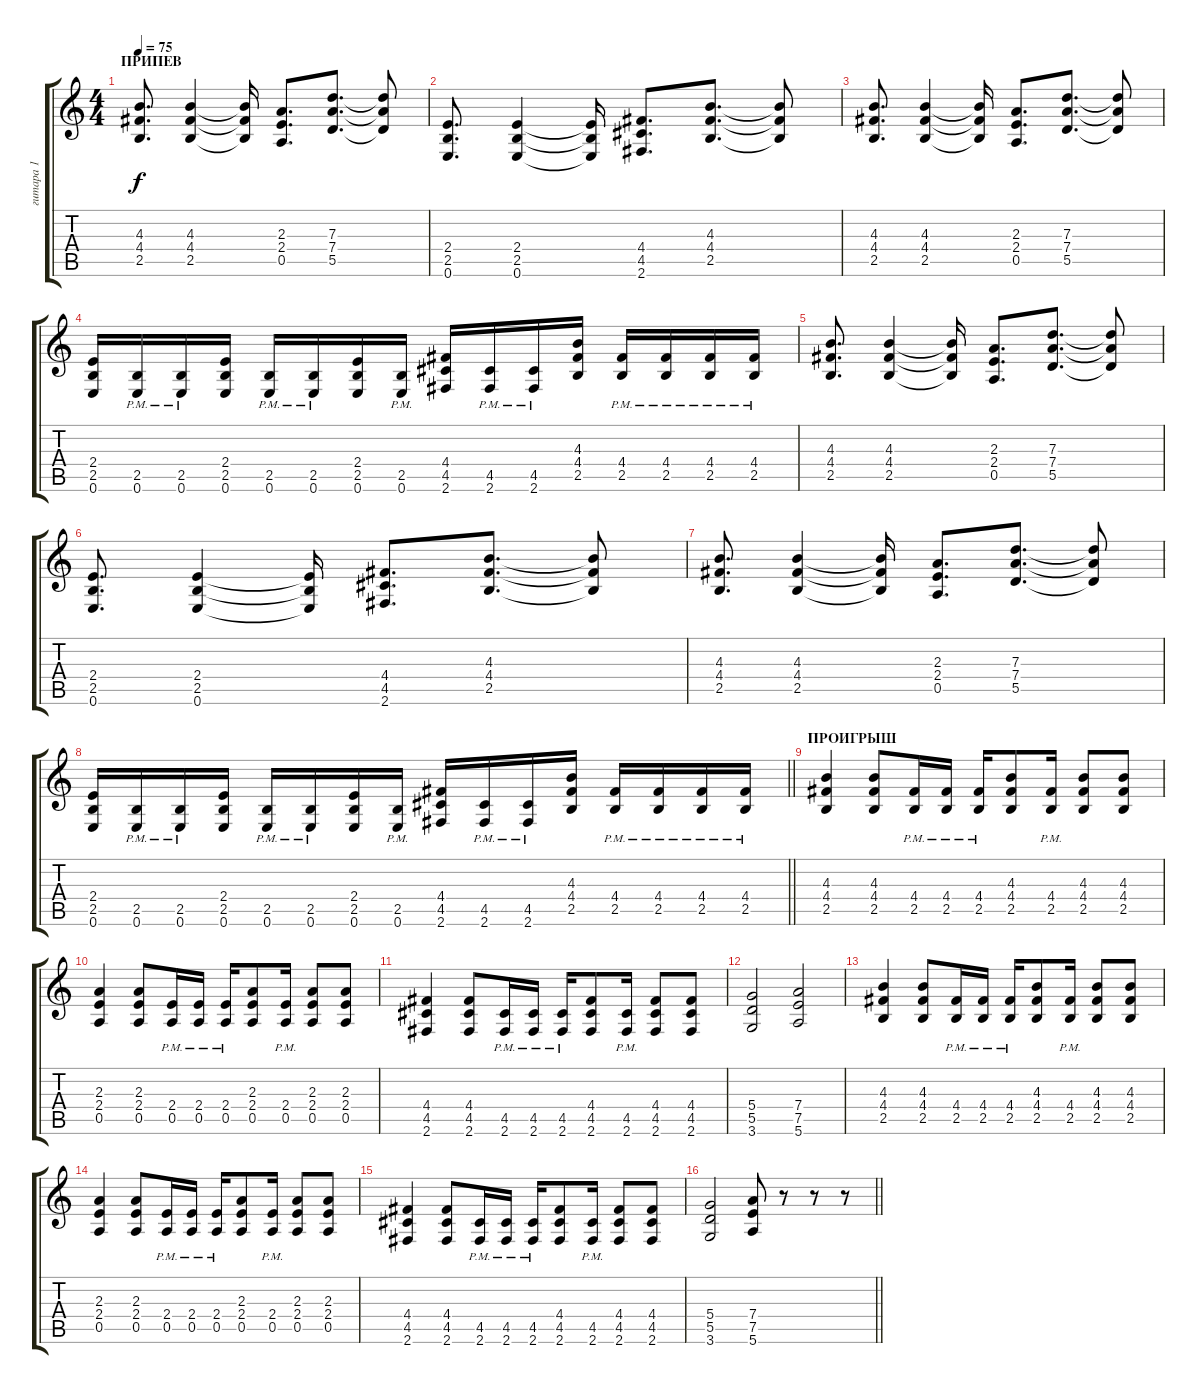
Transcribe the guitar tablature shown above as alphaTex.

\track ("гитара 1" "гитара 1") {instrument distortionguitar}
\staff {score tabs}
\tuning (E4 B3 G3 D3 A2 E2) {hide}
\ts (4 4)
\section ("" "ПРИПЕВ")
\tempo 75
\clef g2
\ks c
(4.3 4.4 2.5).8{d dy f} (4.3 4.4 2.5).4 (4.3{t} 4.4{t} 2.5{t}).16 (2.3 2.4 0.5).8{d} (7.3 7.4 5.5).8{d} (7.3{t} 7.4{t} 5.5{t}).8 |
(2.4 2.5 0.6).8{d} (2.4 2.5 0.6).4 (2.4{t} 2.5{t} 0.6{t}).16 (4.4 4.5 2.6).8{d} (4.3 4.4 2.5).8{d} (4.3{t} 4.4{t} 2.5{t}).8 |
(4.3 4.4 2.5).8{d} (4.3 4.4 2.5).4 (4.3{t} 4.4{t} 2.5{t}).16 (2.3 2.4 0.5).8{d} (7.3 7.4 5.5).8{d} (7.3{t} 7.4{t} 5.5{t}).8 |
(2.4 2.5 0.6).16 (2.5{pm} 0.6{pm}).16 (2.5{pm} 0.6{pm}).16 (2.4 2.5 0.6).16 (2.5{pm} 0.6{pm}).16 (2.5{pm} 0.6{pm}).16 (2.4 2.5 0.6).16 (2.5{pm} 0.6{pm}).16 (4.4 4.5 2.6).16 (4.5{pm} 2.6{pm}).16 (4.5{pm} 2.6{pm}).16 (4.3 4.4 2.5).16 (4.4{pm} 2.5{pm}).16 (4.4{pm} 2.5{pm}).16 (4.4{pm} 2.5{pm}).16 (4.4{pm} 2.5{pm}).16 |
(4.3 4.4 2.5).8{d} (4.3 4.4 2.5).4 (4.3{t} 4.4{t} 2.5{t}).16 (2.3 2.4 0.5).8{d} (7.3 7.4 5.5).8{d} (7.3{t} 7.4{t} 5.5{t}).8 |
(2.4 2.5 0.6).8{d} (2.4 2.5 0.6).4 (2.4{t} 2.5{t} 0.6{t}).16 (4.4 4.5 2.6).8{d} (4.3 4.4 2.5).8{d} (4.3{t} 4.4{t} 2.5{t}).8 |
(4.3 4.4 2.5).8{d} (4.3 4.4 2.5).4 (4.3{t} 4.4{t} 2.5{t}).16 (2.3 2.4 0.5).8{d} (7.3 7.4 5.5).8{d} (7.3{t} 7.4{t} 5.5{t}).8 |
\barLineRight lightlight
(2.4 2.5 0.6).16 (2.5{pm} 0.6{pm}).16 (2.5{pm} 0.6{pm}).16 (2.4 2.5 0.6).16 (2.5{pm} 0.6{pm}).16 (2.5{pm} 0.6{pm}).16 (2.4 2.5 0.6).16 (2.5{pm} 0.6{pm}).16 (4.4 4.5 2.6).16 (4.5{pm} 2.6{pm}).16 (4.5{pm} 2.6{pm}).16 (4.3 4.4 2.5).16 (4.4{pm} 2.5{pm}).16 (4.4{pm} 2.5{pm}).16 (4.4{pm} 2.5{pm}).16 (4.4{pm} 2.5{pm}).16 |
\section ("" "ПРОИГРЫШ")
(4.3 4.4 2.5).4 (4.3 4.4 2.5).8 (4.4{pm} 2.5{pm}).16 (4.4{pm} 2.5{pm}).16 (4.4{pm} 2.5{pm}).16 (4.3 4.4 2.5).8 (4.4{pm} 2.5{pm}).16 (4.3 4.4 2.5).8 (4.3 4.4 2.5).8 |
(2.3 2.4 0.5).4 (2.3 2.4 0.5).8 (2.4{pm} 0.5{pm}).16 (2.4{pm} 0.5{pm}).16 (2.4{pm} 0.5{pm}).16 (2.3 2.4 0.5).8 (2.4{pm} 0.5{pm}).16 (2.3 2.4 0.5).8 (2.3 2.4 0.5).8 |
(4.4 4.5 2.6).4 (4.4 4.5 2.6).8 (4.5{pm} 2.6{pm}).16 (4.5{pm} 2.6{pm}).16 (4.5{pm} 2.6{pm}).16 (4.4 4.5 2.6).8 (4.5{pm} 2.6{pm}).16 (4.4 4.5 2.6).8 (4.4 4.5 2.6).8 |
(5.4 5.5 3.6).2 (7.4 7.5 5.6).2 |
(4.3 4.4 2.5).4 (4.3 4.4 2.5).8 (4.4{pm} 2.5{pm}).16 (4.4{pm} 2.5{pm}).16 (4.4{pm} 2.5{pm}).16 (4.3 4.4 2.5).8 (4.4{pm} 2.5{pm}).16 (4.3 4.4 2.5).8 (4.3 4.4 2.5).8 |
(2.3 2.4 0.5).4 (2.3 2.4 0.5).8 (2.4{pm} 0.5{pm}).16 (2.4{pm} 0.5{pm}).16 (2.4{pm} 0.5{pm}).16 (2.3 2.4 0.5).8 (2.4{pm} 0.5{pm}).16 (2.3 2.4 0.5).8 (2.3 2.4 0.5).8 |
(4.4 4.5 2.6).4 (4.4 4.5 2.6).8 (4.5{pm} 2.6{pm}).16 (4.5{pm} 2.6{pm}).16 (4.5{pm} 2.6{pm}).16 (4.4 4.5 2.6).8 (4.5{pm} 2.6{pm}).16 (4.4 4.5 2.6).8 (4.4 4.5 2.6).8 |
\barLineRight lightlight
(5.4 5.5 3.6).2 (7.4 7.5 5.6).8 r.8 r.8 r.8
